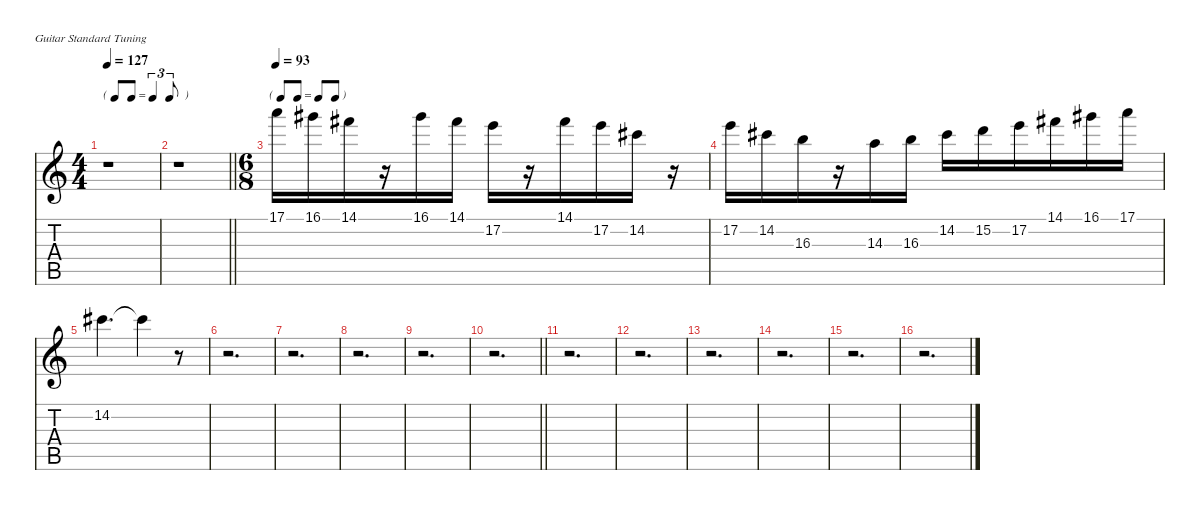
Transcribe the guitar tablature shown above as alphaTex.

\defaultSystemsLayout 4
\hideDynamics
\bracketExtendMode nobrackets
\singleTrackTrackNamePolicy hidden
\multiTrackTrackNamePolicy hidden
\firstSystemTrackNameMode fullname
\firstSystemTrackNameOrientation horizontal
\otherSystemsTrackNameOrientation horizontal
\track ("Rhythm Guitar 2 [Mikael Akerfeldt + Pete" "dist.guit.") {defaultSystemsLayout 4 instrument distortionguitar}
\staff {score tabs}
\tuning (E4 B3 G3 D3 A2 E2)
\ts (4 4)
\tf triplet8th
\tempo 127
\clef g2
\ks c
r.1{dy f beam Down} |
\barLineRight lightlight
r.1{beam Down} |
\ts (6 8)
\beaming (8 3 3)
\tf none
\tempo 93
17.1.16{dy mf beam Down} 16.1{acc #}.16{beam Down} 14.1{acc #}.16{beam Down} r.16{beam Down} 16.1{acc #}.16{beam Down} 14.1{acc #}.16{beam Down} 17.2.16{beam Down} r.16{beam Down} 14.1{acc #}.16{beam Down} 17.2.16{beam Down} 14.2{acc #}.16{beam Down} r.16{beam Down} |
17.2.16{beam Down} 14.2{acc #}.16{beam Down} 16.3.16{beam Down} r.16{beam Down} 14.3.16{beam Down} 16.3.16{beam Down} 14.2{acc #}.16{beam Down} 15.2.16{beam Down} 17.2.16{beam Down} 14.1{acc #}.16{beam Down} 16.1{acc #}.16{beam Down} 17.1.16{beam Down} |
14.2{acc #}.4{d beam Down} 14.2{t acc #}.4{dy f beam Down} r.8{beam Down} |
r.2{d beam Down} |
r.2{d beam Down} |
r.2{d beam Down} |
r.2{d beam Down} |
\barLineRight lightlight
r.2{d beam Down} |
r.2{d beam Down} |
r.2{d beam Down} |
r.2{d beam Down} |
r.2{d beam Down} |
r.2{d beam Down} |
r.2{d beam Down}
